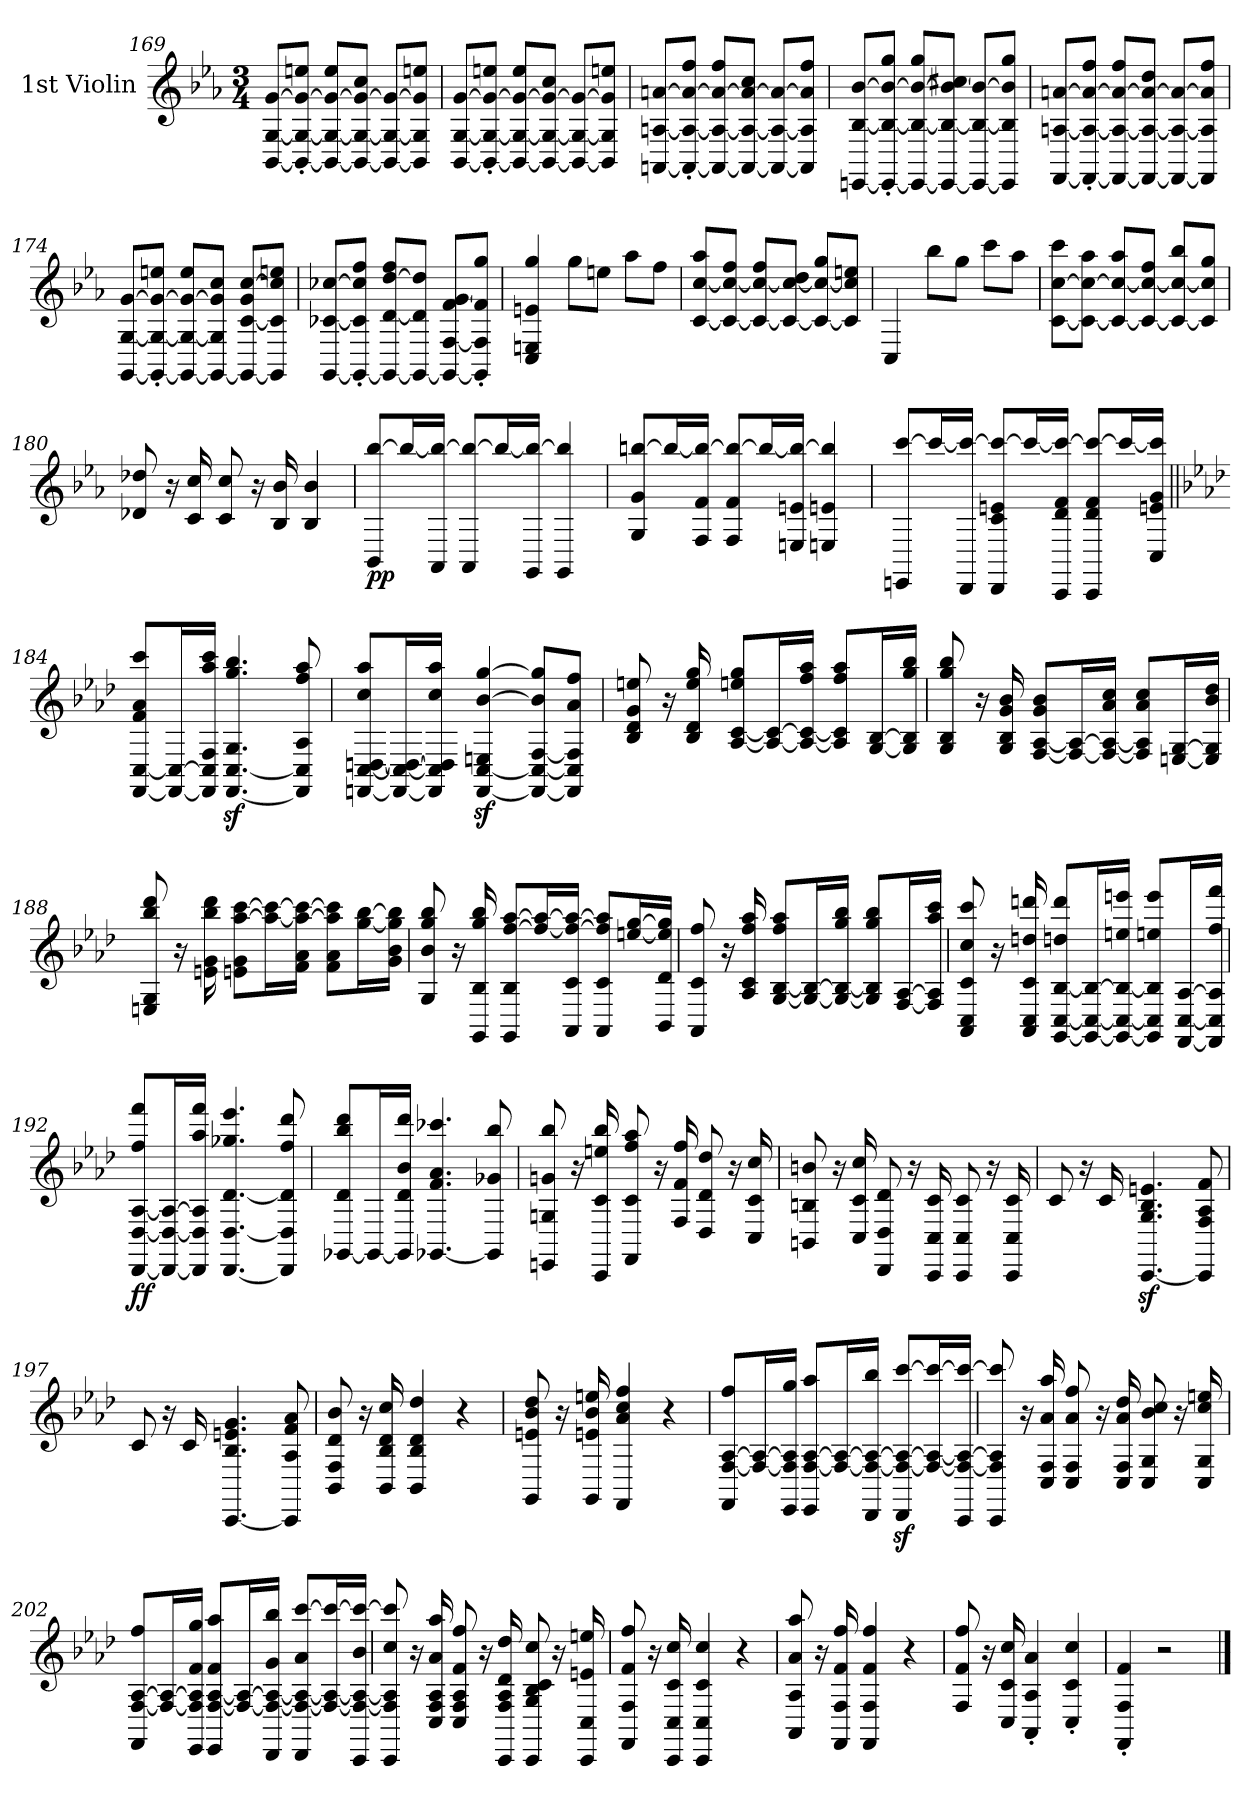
**kern	**dynam
*part1	*part1
*staff1	*staff1
*I"1st Violin	*
*I'Vln	*
*clefG2	*
*k[b-e-a-]	*
*M3/4	*
=169	=169
[8BB- [8G [8gL	.
8BB-_' 8G_' 8g_' 8een'J	.
8BB-_ 8G_ 8g_ 8eeL	.
8BB-_ 8G_ 8g_ 8ccJ	.
8BB-_ 8G_ 8g_L	.
8BB-] 8G] 8g] 8eenJ	.
=170	=170
[8BB- [8G [8gL	.
8BB-_' 8G_' 8g_' 8een'J	.
8BB-_ 8G_ 8g_ 8eeL	.
8BB-_ 8G_ 8g_ 8ccJ	.
8BB-_ 8G_ 8g_L	.
8BB-] 8G] 8g] 8eenJ	.
=171	=171
[8AAn [8An [8anL	.
8AA_' 8A_' 8a_' 8ff'J	.
8AA_ 8A_ 8a_ 8ffL	.
8AA_ 8A_ 8a_ 8ccJ	.
8AA_ 8A_ 8a_L	.
8AA] 8A] 8a] 8ffJ	.
=172	=172
[8EEn [8B- [8b-L	.
8EE_' 8B-_' 8b-_' 8gg'J	.
8EE_ 8B-_ 8b-_ 8ggL	.
8EE_ 8B-_ 8b-_ 8cc#XJ	.
8EE_ 8B-_ 8b-_L	.
8EE] 8B-] 8b-] 8ggJ	.
=173	=173
[8FF [8An [8anL	.
8FF_' 8A_' 8a_' 8ff'J	.
8FF_ 8A_ 8a_ 8ffL	.
8FF_ 8A_ 8a_ 8ddJ	.
8FF_ 8A_ 8a_L	.
8FF] 8A] 8a] 8ffJ	.
=174	=174
[8GG [8G [8gL	.
8GG_' 8G_' 8g_' 8een'J	.
8GG_ 8G_ 8g_ 8eeL	.
8GG_ 8G] 8g] 8ccJ	.
8GG_ [8c 8g [8ccL	.
8GG] 8c] 8cc] 8eenJ	.
=175	=175
[8GG [8c-X [8cc-XL	.
8GG_' 8c-]' 8cc-]' 8ff'J	.
8GG_ [8d [8dd 8ffL	.
8GG_ 8d] 8dd]J	.
8GG_ [8F [8f 8gL	.
8GG]' 8F]' 8f]' 8gg'J	.
=176	=176
4C 4En 4en 4gg	.
8ggL	.
8eenJ	.
8aa-L	.
8ffJ	.
=177	=177
[8c [8cc 8aa-L	.
8c_ 8cc_ 8ffJ	.
8c_ 8cc_ 8ffL	.
8c_ 8cc_ 8ddJ	.
8c_ 8cc_ 8ggL	.
8c] 8cc] 8eenJ	.
=178	=178
4C	.
8bb-L	.
8ggJ	.
8cccL	.
8aa-J	.
=179	=179
[8c [8cc 8cccL	.
8c_ 8cc_ 8aa-J	.
8c_ 8cc_ 8aa-L	.
8c_ 8cc_ 8ffJ	.
8c_ 8cc_ 8bb-L	.
8c] 8cc] 8ggJ	.
=180	=180
8d-X 8dd-X	.
16r	.
16c 16cc	.
8c 8cc	.
16r	.
16B- 16b-	.
4B- 4b-	.
=181	=181
8BB- [8bb-L	pp
16bb-L_	.
16AA- 16bb-_JJ	.
8AA- 8bb-_L	.
16bb-L_	.
16GG 16bb-_JJ	.
4GG 4bb-]	.
=182	=182
8G 8g [8bbnL	.
16bbL_	.
16F 16f 16bb_JJ	.
8F 8f 8bb_L	.
16bbL_	.
16En 16en 16bb_JJ	.
4En 4en 4bb]	.
=183	=183
8EEn [8cccL	.
16cccL_	.
16DD 16ccc_JJ	.
8DD 8c 8en 8ccc_L	.
16cccL_	.
16CC 16d 16f 16ccc_JJ	.
8CC 8d 8f 8ccc_L	.
16cccL_	.
16C 16en 16g 16ccc]JJ	.
=184||	=184||
*k[b-e-a-d-]	*
[8FF [8C 8f 8a- 8cccL	.
16FF_ 16C_L	.
16FF] 16C] 16F 16aa- 16cccJJ	.
[4.FFz [4.Cz 4.Gz 4.ggz 4.bb-z	.
8FF] 8C] 8A- 8ff 8aa-	.
=185	=185
[8FFn [8C [8Dn 8cc 8aa-L	.
16FF_ 16C_ 16D_L	.
16FF] 16C] 16D] 16cc 16aa-JJ	.
[4FFz [4Cz 4Enz [4b-z [4ggz	.
8FF_ 8C_ [8F 8b-] 8gg]L	.
8FF] 8C] 8F] 8a- 8ffJ	.
=186	=186
8B- 8d- 8g 8een	.
16r	.
16B- 16d- 16ee 16gg	.
[8A- [8c 8een 8ggL	.
16A-_ 16c_L	.
16A-_ 16c_ 16ff 16aa-JJ	.
8A-] 8c] 8ff 8aa-L	.
[16G [16B-L	.
16G] 16B-] 16gg 16bb-JJ	.
=187	=187
8G 8B- 8gg 8bb-	.
16r	.
16G 16B- 16g 16b-	.
[8F [8A- 8g 8b-L	.
16F_ 16A-_L	.
16F_ 16A-_ 16a- 16ccJJ	.
8F] 8A-] 8a- 8ccL	.
[16En [16GL	.
16E] 16G] 16b- 16dd-JJ	.
=188	=188
8En 8G 8bb- 8ddd-	.
16r	.
16en 16g 16bb- 16ddd-	.
8en 8g [8aa- [8cccL	.
16aa-_ 16ccc_L	.
16f 16a- 16aa-_ 16ccc_JJ	.
8f 8a- 8aa-] 8ccc]L	.
[16gg [16bb-L	.
16g 16b- 16gg] 16bb-]JJ	.
=189	=189
8G 8b- 8gg 8bb-	.
16r	.
16GG 16B- 16gg 16bb-	.
8GG 8B- [8ff [8aa-L	.
16ff_ 16aa-_L	.
16AA- 16c 16ff_ 16aa-_JJ	.
8AA- 8c 8ff] 8aa-]L	.
[16een [16ggL	.
16BB- 16d- 16ee] 16gg]JJ	.
=190	=190
8AA- 8c 8ff	.
16r	.
16A- 16c 16ff 16aa-	.
[8G [8B- 8ff 8aa-L	.
16G_ 16B-_L	.
16G_ 16B-_ 16gg 16bb-JJ	.
8G] 8B-] 8gg 8bb-L	.
[16F [16A-L	.
16F] 16A-] 16aa- 16cccJJ	.
=191	=191
8AA- 8C 8c 8cc 8ccc	.
16r	.
16AA- 16C 16c 16ddn 16dddn	.
[8GG [8C [8B- 8ddn 8dddL	.
16GG_ 16C_ 16B-_L	.
16GG_ 16C_ 16B-_ 16een 16eeenJJ	.
8GG] 8C] 8B-] 8een 8eeeL	.
[16FF [16C [16A-L	.
16FF] 16C] 16A-] 16ff 16fffJJ	.
=192	=192
[8DD- [8D- [8A- 8ff 8fffL	ff
16DD-_ 16D-_ 16A-_L	.
16DD-] 16D-] 16A-] 16aa- 16fffJJ	.
[4.DD- [4.D- [4.d- 4.gg-X 4.eee-	.
8DD-] 8D-] 8d-] 8ff 8ddd-	.
=193	=193
[8GG-X 8d- 8bb- 8ddd-L	.
16GG-L_	.
16GG-] 16d- 16b- 16ddd-JJ	.
[4.GG-X 4.f 4.a- 4.ccc-X	.
8GG-] 8g-X 8bb-	.
=194	=194
8EEn 8Gn 8gn 8bb-	.
16r	.
16CC 16c 16een 16bb-	.
8FF 8c 8ff 8aa-	.
16r	.
16F 16f 16ff	.
8D- 8d- 8dd-	.
16r	.
16C 16c 16cc	.
=195	=195
8BBn 8Bn 8bn	.
16r	.
16C 16c 16cc	.
8DD- 8D- 8d-	.
16r	.
16CC 16C 16c	.
8CC 8C 8c	.
16r	.
16CC 16C 16c	.
=196	=196
8c	.
16r	.
16c	.
[4.CCz 4.Gz 4.B-z 4.enz	.
8CC] 8F 8A- 8f	.
=197	=197
8c	.
16r	.
16c	.
[4.CC 4.B- 4.en 4.g	.
8CC] 8A- 8f 8a-	.
=198	=198
8BB- 8F 8d- 8b-	.
16r	.
16BB- 16B- 16d- 16cc	.
4BB- 4B- 4d- 4dd-	.
4r	.
=199	=199
8GG 8en 8b- 8dd-	.
16r	.
16GG 16en 16b- 16een	.
4FF 4a- 4cc 4ff	.
4r	.
=200	=200
8FF [8F [8A- 8ffL	.
16F_ 16A-_L	.
16EE- 16F] 16A-] 16ggJJ	.
8EE- [8F [8A- 8aa-L	.
16F_ 16A-_L	.
16DD- 16F_ 16A-_ 16bb-JJ	.
8DD-z 8F_z 8A-_z [8ccczL	.
16F_ 16A-_ 16ccc_L	.
16CC 16F_ 16A-_ 16ccc_JJ	.
=201	=201
8CC 8F] 8A-] 8ccc]	.
16r	.
16C 16F 16a- 16aa-	.
8C 8F 8a- 8ff	.
16r	.
16C 16F 16a- 16dd-	.
8C 8G 8b- 8cc	.
16r	.
16C 16G 16cc 16een	.
=202	=202
8FF [8F [8A- 8ffL	.
16F_ 16A-_L	.
16EE- 16F] 16A-] 16f 16ggJJ	.
8EE- [8F [8A- 8f 8aa-L	.
16F_ 16A-_L	.
16DD- 16F_ 16A-_ 16g 16bb-JJ	.
8DD- 8F_ 8A-_ 8a- [8cccL	.
16F_ 16A-_ 16ccc_L	.
16CC 16F_ 16A-_ 16b- 16ccc_JJ	.
=203	=203
8CC 8F] 8A-] 8cc 8ccc]	.
16r	.
16C 16F 16A- 16a- 16aa-	.
8C 8F 8A- 8f 8ff	.
16r	.
16CC 16F 16A- 16d- 16dd-	.
8CC 8G 8B- 8c 8cc	.
16r	.
16CC 16C 16en 16een	.
=204	=204
8FF 8F 8f 8ff	.
16r	.
16CC 16C 16c 16cc	.
4CC 4C 4c 4cc	.
4r	.
=205	=205
8AA- 8A- 8a- 8aa-	.
16r	.
16FF 16F 16f 16ff	.
4FF 4F 4f 4ff	.
4r	.
=206	=206
8F 8f 8ff	.
16r	.
16C 16c 16cc	.
4AA-' 4A-' 4a-'	.
4C' 4c' 4cc'	.
=207	=207
4FF' 4F' 4f'	.
2r	.
==	==
*-	*-
